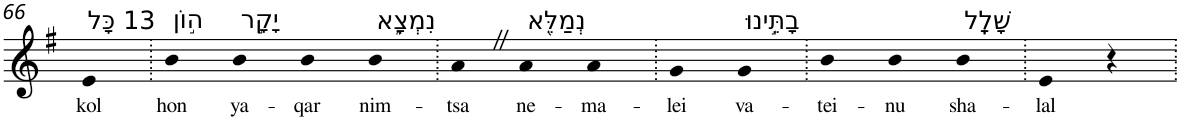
**kern	**text
*part1	*part1
*staff1	*staff1
*I"Piano	*
*I'Pno	*
!!LO:PB:g=z
*clefG2	*
*k[f#]	*
*G:	*
=66	=66
!LO:TX:a:t=13 כָּל	!
!	!LO:LY:b
4e	kol
=67.	=67.
!LO:TX:a:t=ה֣וֹן	!
!	!LO:LY:b
4b	hon
!LO:TX:a:t=יָקָ֣ר	!
!	!LO:LY:b
4b	ya-
!	!LO:LY:b
4b	-qar
!LO:TX:a:t=נִמְצָ֑א	!
!	!LO:LY:b
4b	nim-
=68.	=68.
!	!LO:LY:b
4aZ	-tsa
!LO:TX:a:t=נְמַלֵּ֖א	!
!	!LO:LY:b
4a	ne-
!	!LO:LY:b
4a	-ma-
=69.	=69.
!	!LO:LY:b
4g	-lei
!LO:TX:a:t=בָתֵּ֣ינוּ	!
!	!LO:LY:b
4g	va-
=70.	=70.
!	!LO:LY:b
4b	-tei-
!	!LO:LY:b
4b	-nu
!LO:TX:a:t=שָׁלָֽל	!
!	!LO:LY:b
4b	sha-
=71.	=71.
!	!LO:LY:b
4e	-lal
4r	.
=.	=.
*-	*-
